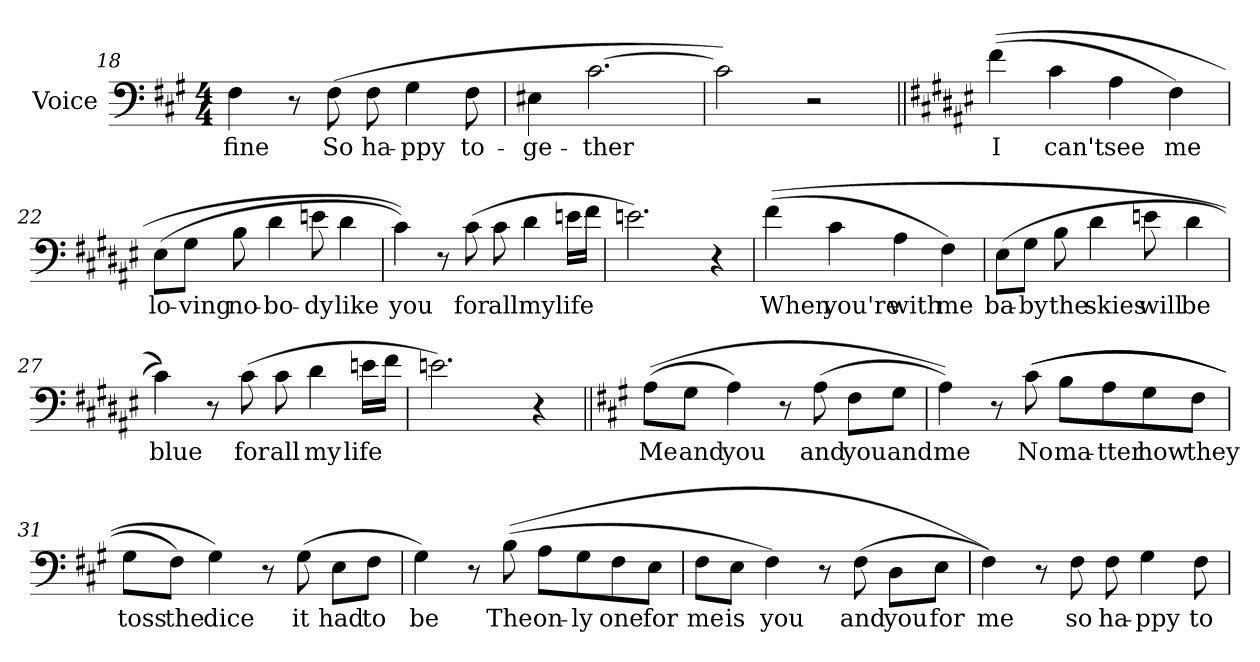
**kern	**text
*part1	*part1
*staff1	*staff1
*I"Voice	*
*I'Voice	*
*clefF4	*
*k[f#c#g#]	*
*f#:	*
*M4/4	*
=18	=18
!	!LO:LY:b:color=#000000
4F#i\	fine
8r	.
!	!LO:LY:b:color=#000000
(8F#i\	So
!	!LO:LY:b:color=#000000
8F#i\	ha-
!	!LO:LY:b:color=#000000
4G#i\	-ppy
!	!LO:LY:b:color=#000000
8F#i\	to-
=19	=19
!	!LO:LY:b:color=#000000
4E#Xi\	-ge-
!	!LO:LY:b:color=#000000
[2.c#i\	-ther
!!LO:LB:g=z
=20	=20
2c#i\])	.
2r	.
=21||	=21||
*k[f#c#g#d#a#e#]	*
*F#:	*
!	!LO:LY:b:color=#000000
((4f#i\	I
!	!LO:LY:b:color=#000000
4c#i\	can't
!	!LO:LY:b:color=#000000
4A#i\	see
!	!LO:LY:b:color=#000000
4F#i\)	me
=22	=22
!	!LO:LY:b:color=#000000
(8E#i\L	lo-
!	!LO:LY:b:color=#000000
8G#i\J	-ving
!	!LO:LY:b:color=#000000
8Bi\	no-
!	!LO:LY:b:color=#000000
4d#i\	-bo-
!	!LO:LY:b:color=#000000
8eni\	-dy
!	!LO:LY:b:color=#000000
4d#i\	like
=23	=23
!	!LO:LY:b:color=#000000
4c#i\))	you
8r	.
!	!LO:LY:b:color=#000000
(8c#i\	for
!	!LO:LY:b:color=#000000
8c#i\	all
!	!LO:LY:b:color=#000000
4d#i\	my
!	!LO:LY:b:color=#000000
16eni\LL	life
16f#i\JJ	.
!!LO:LB:g=z
=24	=24
2.eni\)	.
4r	.
=25	=25
!	!LO:LY:b:color=#000000
((4f#i\	When
!	!LO:LY:b:color=#000000
4c#i\	you're
!	!LO:LY:b:color=#000000
4A#i\	with
!	!LO:LY:b:color=#000000
4F#i\)	me
=26	=26
!	!LO:LY:b:color=#000000
(8E#i\L	ba-
!	!LO:LY:b:color=#000000
8G#i\J	-by
!	!LO:LY:b:color=#000000
8Bi\	the
!	!LO:LY:b:color=#000000
4d#i\	skies
!	!LO:LY:b:color=#000000
8eni\	will
!	!LO:LY:b:color=#000000
4d#i\	be
=27	=27
!	!LO:LY:b:color=#000000
4c#i\))	blue
8r	.
!	!LO:LY:b:color=#000000
(8c#i\	for
!	!LO:LY:b:color=#000000
8c#i\	all
!	!LO:LY:b:color=#000000
4d#i\	my
!	!LO:LY:b:color=#000000
16eni\LL	life
16f#i\JJ	.
!!LO:LB:g=z
=28	=28
2.eni\)	.
4r	.
=29||	=29||
*k[f#c#g#]	*
*f#:	*
!	!LO:LY:b:color=#000000
((8Ai\L	Me
!	!LO:LY:b:color=#000000
8G#i\J	and
!	!LO:LY:b:color=#000000
4Ai\)	you
8r	.
!	!LO:LY:b:color=#000000
(8Ai\	and
!	!LO:LY:b:color=#000000
8F#i\L	you
!	!LO:LY:b:color=#000000
8G#i\J	and
=30	=30
!	!LO:LY:b:color=#000000
4Ai\))	me
8r	.
!	!LO:LY:b:color=#000000
((8c#i\	No
!	!LO:LY:b:color=#000000
8Bi\L	ma-
!	!LO:LY:b:color=#000000
8Ai\	-tter
!	!LO:LY:b:color=#000000
8G#i\	how
!	!LO:LY:b:color=#000000
8F#i\J	they
=31	=31
!	!LO:LY:b:color=#000000
8G#i\L	toss
!	!LO:LY:b:color=#000000
8F#i\J)	the
!	!LO:LY:b:color=#000000
4G#i\)	dice
8r	.
!	!LO:LY:b:color=#000000
(8G#i\	it
!	!LO:LY:b:color=#000000
8Ei\L	had
!	!LO:LY:b:color=#000000
8F#i\J	to
!!LO:LB:g=z
=32	=32
!	!LO:LY:b:color=#000000
4G#i\)	be
8r	.
!	!LO:LY:b:color=#000000
((8Bi\	The
!	!LO:LY:b:color=#000000
8Ai\L	on-
!	!LO:LY:b:color=#000000
8G#i\	-ly
!	!LO:LY:b:color=#000000
8F#i\	one
!	!LO:LY:b:color=#000000
8Ei\J	for
=33	=33
!	!LO:LY:b:color=#000000
8F#i\L	me
!	!LO:LY:b:color=#000000
8Ei\J	is
!	!LO:LY:b:color=#000000
4F#i\)	you
8r	.
!	!LO:LY:b:color=#000000
(8F#i\	and
!	!LO:LY:b:color=#000000
8Di\L	you
!	!LO:LY:b:color=#000000
8Ei\J	for
=34	=34
!	!LO:LY:b:color=#000000
4F#i\))	me
8r	.
!	!LO:LY:b:color=#000000
8F#i\	so
!	!LO:LY:b:color=#000000
8F#i\	ha-
!	!LO:LY:b:color=#000000
4G#i\	-ppy
!	!LO:LY:b:color=#000000
8F#i\	to-
=	=
*-	*-
